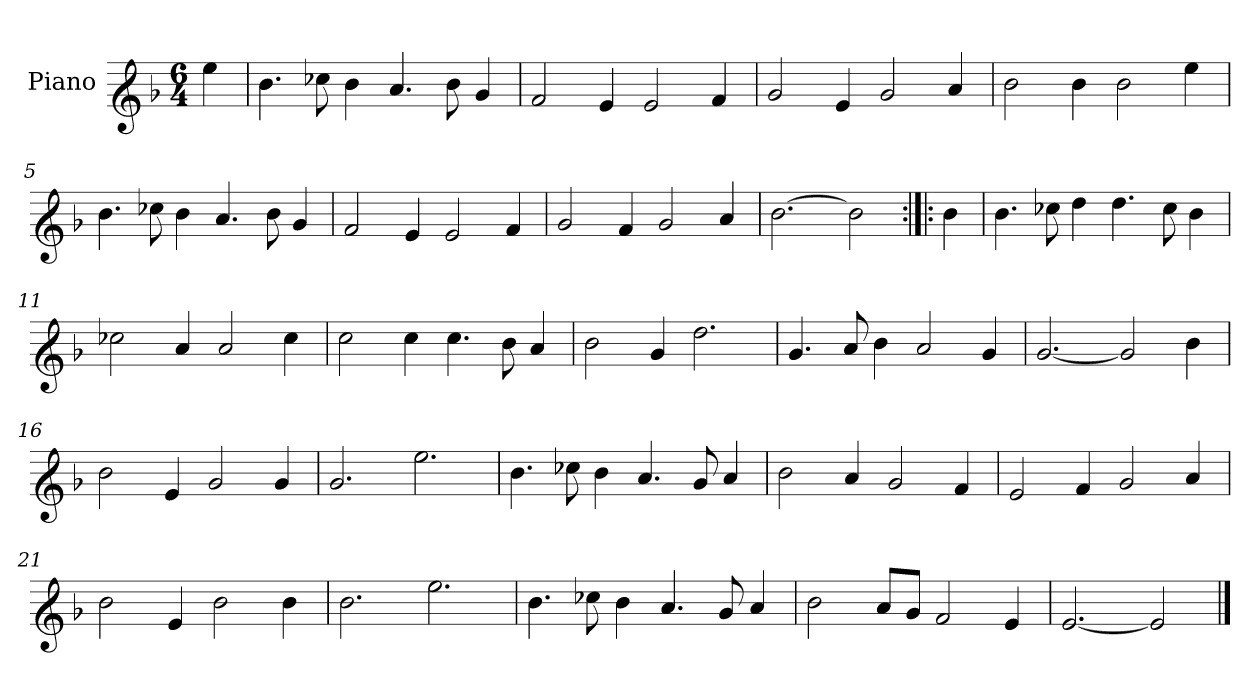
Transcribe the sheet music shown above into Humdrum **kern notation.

**kern
*part1
*staff1
*I"Piano
*I'Pno.
*clefG1
*k[b-]
*M6/4
=
4gg\
=1
4.dd\
8ee-X\
4dd\
4.cc/
8dd\
4b-/
=2
2a/
4g/
2g/
4a/
=3
2b-/
4g/
2b-/
4cc/
=4
2dd\
4dd\
2dd\
4gg\
=5
4.dd\
8ee-X\
4dd\
4.cc/
8dd\
4b-/
=6
2a/
4g/
2g/
4a/
=7
2b-/
4a/
2b-/
4cc/
=8
[2.dd\
2dd\]
=9:|!|:
4dd\
=10
4.dd\
8ee-X\
4ff\
4.ff\
8ee-\
4dd\
=11
2ee-X\
4cc/
2cc/
4ee-\
=12
2ee\
4ee\
4.ee\
8dd\
4cc/
=13
2dd\
4b-/
2.ff\
=14
4.b-/
8cc/
4dd\
2cc/
4b-/
=15
[2.b-/
2b-/]
4dd\
=16
2dd\
4g/
2b-/
4b-/
=17
2.b-/
2.gg\
=18
4.dd\
8ee-X\
4dd\
4.cc/
8b-/
4cc/
=19
2dd\
4cc/
2b-/
4a/
=20
2g/
4a/
2b-/
4cc/
=21
2dd\
4g/
2dd\
4dd\
=22
2.dd\
2.gg\
=23
4.dd\
8ee-X\
4dd\
4.cc/
8b-/
4cc/
=24
2dd\
8cc/L
8b-/J
2a/
4g/
=25
[2.g/
2g/]
==
*-
